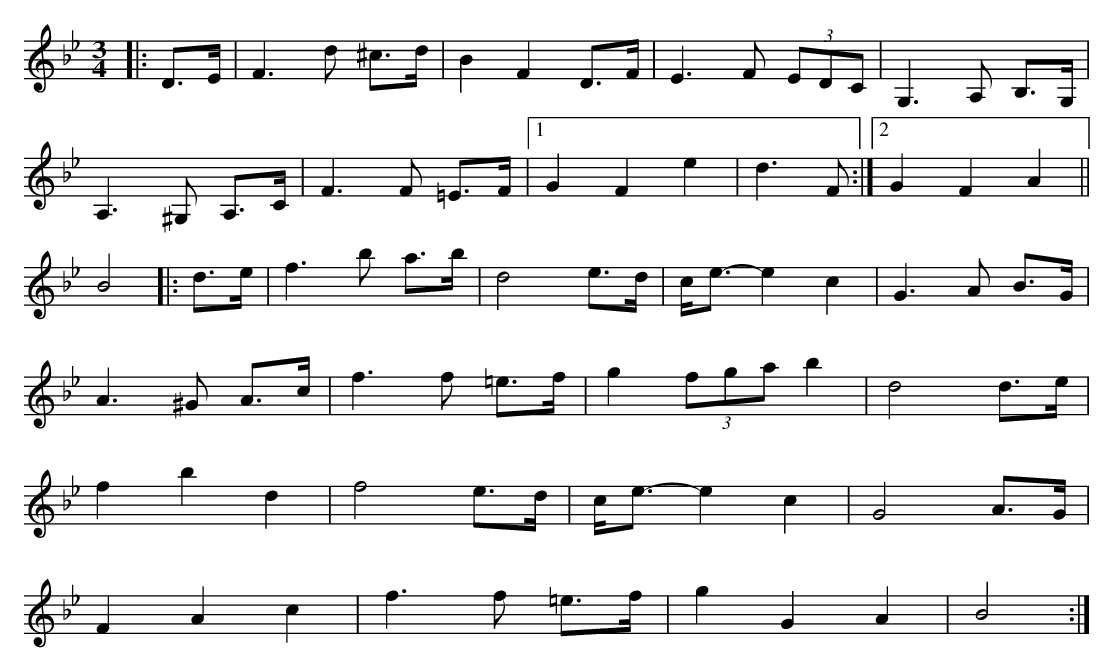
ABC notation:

X:1
M:3/4
K:Gmin
|:D>E|F3 d ^c>d|B2 F2 D>F|E3 F (3EDC|G,3 A, B,>G,|
A,3 ^G, A,>C|F3 F =E>F|1 G2 F2 e2|d3 F:|2 G2 F2 A2||
B4|:d>e|f3 b a>b|d4 e>d|c<e- e2 c2|G3 A B>G|
A3 ^G A>c|f3 f =e>f|g2 (3fga b2|d4 d>e|
f2 b2 d2|f4 e>d|c<e- e2 c2|G4 A>G|
F2 A2 c2|f3 f =e>f|g2 G2 A2|B4:|
